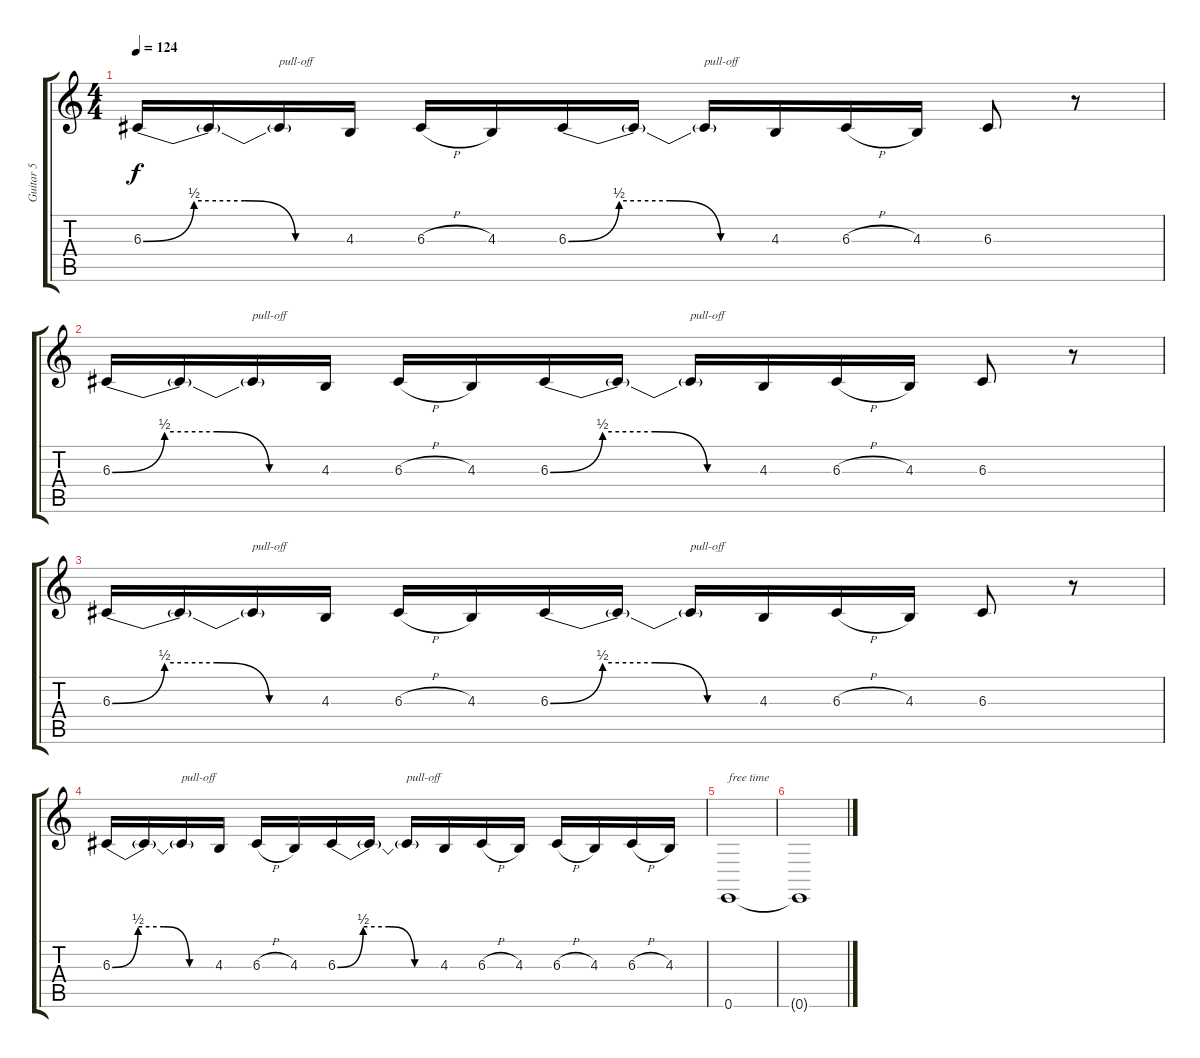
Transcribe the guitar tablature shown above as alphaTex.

\track ("Guitar 5" "Guitar 5") {instrument lead2sawtooth}
\staff {score tabs}
\tuning (E4 B3 G3 D3 A2 E2) {hide}
\ts (4 4)
\tempo 124
\clef g2
\ks c
6.3{be (custom 0 0 15 2 30 2 45 0 60 0)}.16{dy f} 6.3{t}.16 6.3{t}.16{txt "pull-off"} 4.3.16 6.3{h}.16 4.3.16 6.3{be (custom 0 0 15 2 30 2 45 0 60 0)}.16 6.3{t}.16 6.3{t}.16{txt "pull-off"} 4.3.16 6.3{h}.16 4.3.16 6.3.8 r.8 |
6.3{be (custom 0 0 15 2 30 2 45 0 60 0)}.16 6.3{t}.16 6.3{t}.16{txt "pull-off"} 4.3.16 6.3{h}.16 4.3.16 6.3{be (custom 0 0 15 2 30 2 45 0 60 0)}.16 6.3{t}.16 6.3{t}.16{txt "pull-off"} 4.3.16 6.3{h}.16 4.3.16 6.3.8 r.8 |
6.3{be (custom 0 0 15 2 30 2 45 0 60 0)}.16 6.3{t}.16 6.3{t}.16{txt "pull-off"} 4.3.16 6.3{h}.16 4.3.16 6.3{be (custom 0 0 15 2 30 2 45 0 60 0)}.16 6.3{t}.16 6.3{t}.16{txt "pull-off"} 4.3.16 6.3{h}.16 4.3.16 6.3.8 r.8 |
6.3{be (custom 0 0 15 2 30 2 45 0 60 0)}.16 6.3{t}.16 6.3{t}.16{txt "pull-off"} 4.3.16 6.3{h}.16 4.3.16 6.3{be (custom 0 0 15 2 30 2 45 0 60 0)}.16 6.3{t}.16 6.3{t}.16{txt "pull-off"} 4.3.16 6.3{h}.16 4.3.16 6.3{h}.16 4.3.16 6.3{h}.16 4.3.16 |
0.6.1{txt "free time"} |
0.6{t}.1
